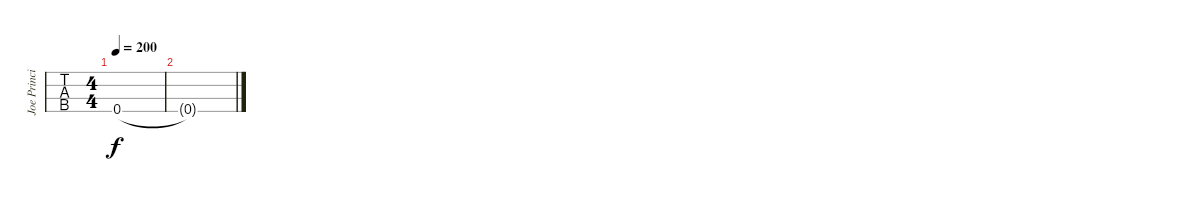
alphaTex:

\track ("Joe Principe - Bass" "Joe Princi") {instrument electricbassfinger}
\staff {tabs}
\tuning (Gb2 Db2 Ab1 Eb1) {hide}
\ts (4 4)
\tempo 200
\clef f4
\ks c
0.4{t}.1{dy f} |
0.4{t}.1
